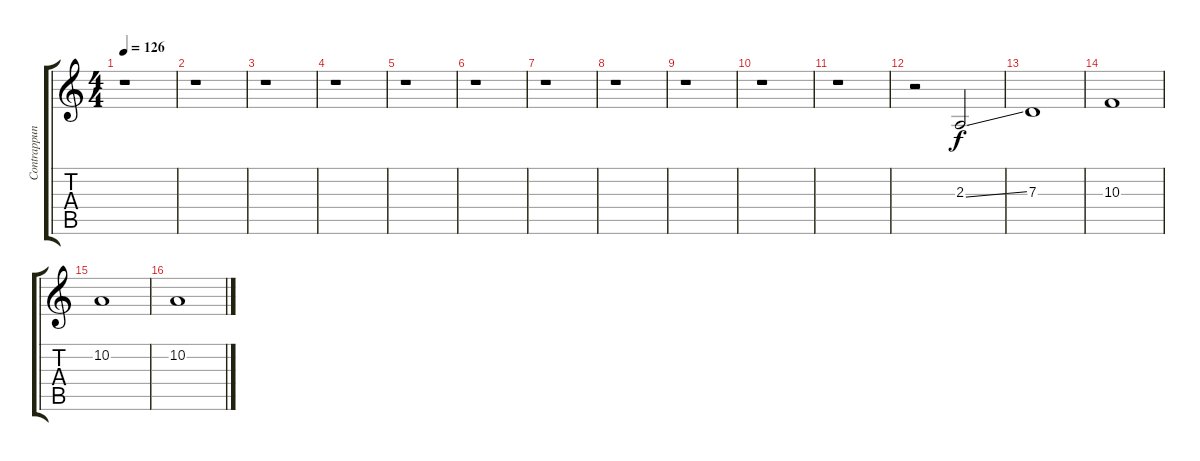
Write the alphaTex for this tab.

\track ("Contrappunti" "Contrappun") {instrument altosax}
\staff {score tabs}
\tuning (E4 B3 G3 D3 A2 E2) {hide}
\ts (4 4)
\tempo 126
\clef g2
\ks c
r.1{dy f} |
r.1 |
r.1 |
r.1 |
r.1 |
r.1 |
r.1 |
r.1 |
r.1 |
r.1 |
r.1 |
r.2 2.3{ss}.2 |
7.3.1 |
10.3.1 |
10.2.1 |
10.2.1
